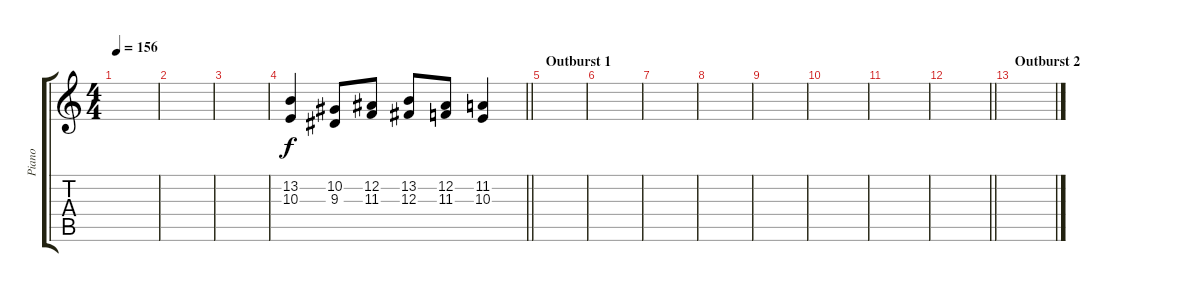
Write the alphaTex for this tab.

\track ("Piano" "Piano") {instrument acousticgrandpiano}
\staff {score tabs}
\tuning (Eb4 Bb3 Gb3 Db3 Ab2 Eb2) {hide}
\ts (4 4)
\tempo 156
\clef g2
\ks c
|
|
|
\barLineRight lightlight
(13.2 10.3).4{volume 12} (10.2 9.3).8 (12.2 11.3).8 (13.2 12.3).8 (12.2 11.3).8 (11.2 10.3).4 |
\section ("" "Outburst 1")
|
|
|
|
|
|
|
\barLineRight lightlight
|
\section ("" "Outburst 2")
